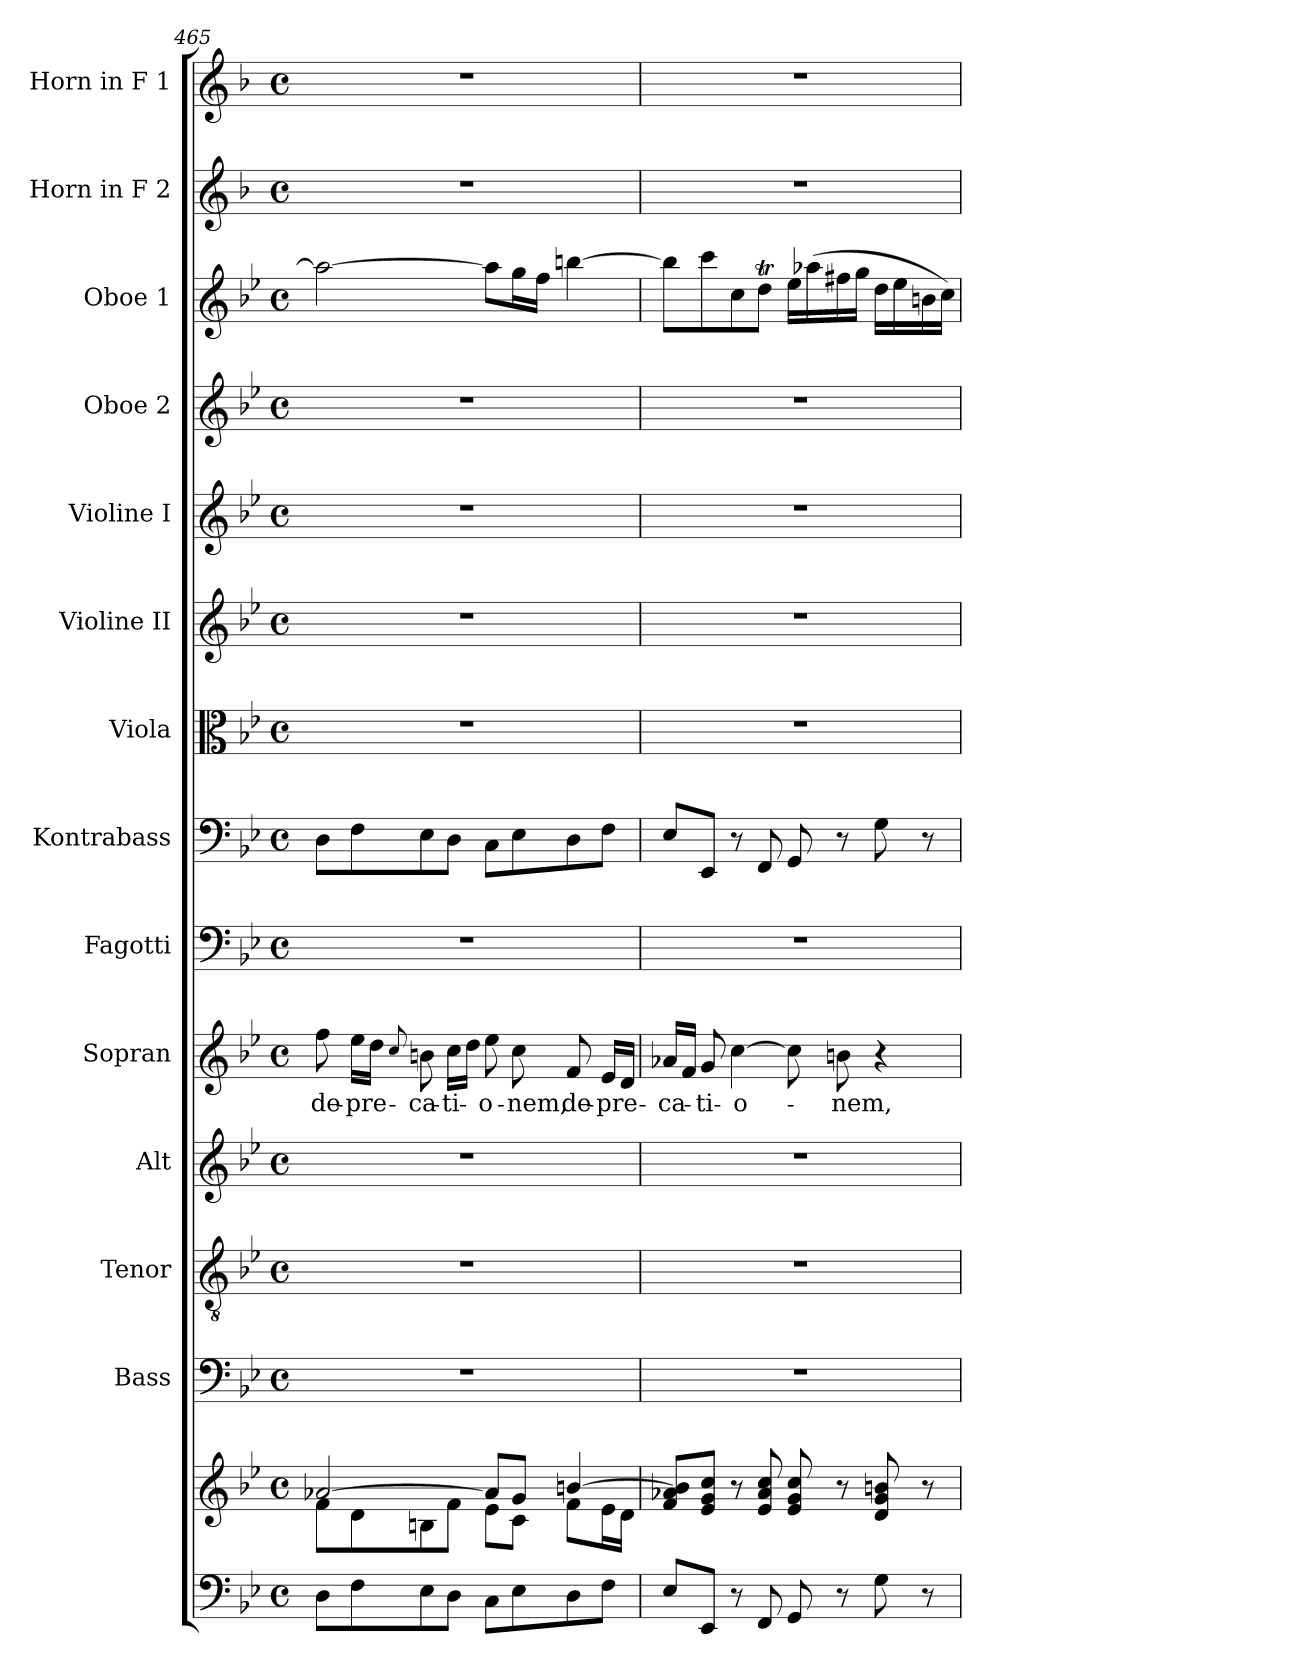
**kern	**kern	**kern	**kern	**kern	**kern	**text	**kern	**kern	**kern	**kern	**kern	**kern	**kern	**kern	**kern
*part14	*part14	*part13	*part12	*part11	*part10	*part10	*part9	*part8	*part7	*part6	*part5	*part4	*part3	*part2	*part1
*staff15	*staff14	*staff13	*staff12	*staff11	*staff10	*staff10	*staff9	*staff8	*staff7	*staff6	*staff5	*staff4	*staff3	*staff2	*staff1
*	*	*I"Bass	*I"Tenor	*I"Alt	*I"Sopran	*	*I"Fagotti	*I"Kontrabass	*I"Viola	*I"Violine II	*I"Violine I	*I"Oboe 2	*I"Oboe 1	*I"Horn in F 2	*I"Horn in F 1
*	*	*I'B.	*I'T.	*I'A.	*I'S.	*	*I'Fg.	*I'Kb.	*I'Vla.	*I'Vl. II	*I'Vl. I	*I'Ob. 2	*I'Ob. 1	*	*
!!LO:PB:g=z
*clefF4	*clefG2	*clefF4	*clefGv2	*clefG2	*clefG2	*	*clefF4	*clefF4	*clefC3	*clefG2	*clefG2	*clefG2	*clefG2	*clefG2	*clefG2
*	*	*	*	*	*	*	*	*ITrd7c12	*	*	*	*	*	*ITrd4c7	*ITrd4c7
*k[b-e-]	*k[b-e-]	*k[b-e-]	*k[b-e-]	*k[b-e-]	*k[b-e-]	*	*k[b-e-]	*k[b-e-]	*k[b-e-]	*k[b-e-]	*k[b-e-]	*k[b-e-]	*k[b-e-]	*k[b-e-]	*k[b-e-]
*B-:	*B-:	*B-:	*B-:	*B-:	*B-:	*	*B-:	*B-:	*B-:	*B-:	*B-:	*B-:	*B-:	*B-:	*B-:
*M4/4	*M4/4	*M4/4	*M4/4	*M4/4	*M4/4	*	*M4/4	*M4/4	*M4/4	*M4/4	*M4/4	*M4/4	*M4/4	*M4/4	*M4/4
*met(c)	*met(c)	*met(c)	*met(c)	*met(c)	*met(c)	*	*met(c)	*met(c)	*met(c)	*met(c)	*met(c)	*met(c)	*met(c)	*met(c)	*met(c)
=465	=465	=465	=465	=465	=465	=465	=465	=465	=465	=465	=465	=465	=465	=465	=465
*	*^	*	*	*	*	*	*	*	*	*	*	*	*	*	*
!	!	!	!	!	!	!	!LO:LY:b	!	!	!	!	!	!	!	!	!
8D\L	[>2a-X/	8f\L	1r	1r	1r	8ff\	de-	1r	8DD\L	1r	1r	1r	1r	2aa-\_	1r	1r
!	!	!	!	!	!	!	!LO:LY:b	!	!	!	!	!	!	!	!	!
8F\	.	8d\	.	.	.	16ee-\LL	-pre-	.	8FF\	.	.	.	.	.	.	.
.	.	.	.	.	.	16dd\JJ	.	.	.	.	.	.	.	.	.	.
.	.	.	.	.	.	8qqcc/	.	.	.	.	.	.	.	.	.	.
!	!	!	!	!	!	!	!LO:LY:b	!	!	!	!	!	!	!	!	!
8E-\	.	8Bn\	.	.	.	8bn\	-ca-	.	8EE-\	.	.	.	.	.	.	.
!	!	!	!	!	!	!	!LO:LY:b	!	!	!	!	!	!	!	!	!
8D\J	.	8f\J	.	.	.	16cc\LL	-ti-	.	8DD\J	.	.	.	.	.	.	.
.	.	.	.	.	.	16dd\JJ	.	.	.	.	.	.	.	.	.	.
!	!	!	!	!	!	!	!LO:LY:b	!	!	!	!	!	!	!	!	!
8C\L	8a-/L]	8e-\L	.	.	.	8ee-\	-o-	.	8CC\L	.	.	.	.	8aa-\L]	.	.
!	!	!	!	!	!	!	!LO:LY:b	!	!	!	!	!	!	!	!	!
8E-\	8g/J	8c\J	.	.	.	8cc\	-nem,	.	8EE-\	.	.	.	.	16gg\L	.	.
.	.	.	.	.	.	.	.	.	.	.	.	.	.	16ff\JJ	.	.
!	!	!	!	!	!	!	!LO:LY:b	!	!	!	!	!	!	!	!	!
8D\	[>4bn/	8f\L	.	.	.	8f/	de-	.	8DD\	.	.	.	.	[4bbn\	.	.
!	!	!	!	!	!	!	!LO:LY:b	!	!	!	!	!	!	!	!	!
8F\J	.	16e-\L	.	.	.	16e-/LL	-pre-	.	8FF\J	.	.	.	.	.	.	.
.	.	16d\JJ	.	.	.	16d/JJ	.	.	.	.	.	.	.	.	.	.
=466	=466	=466	=466	=466	=466	=466	=466	=466	=466	=466	=466	=466	=466	=466	=466	=466
!	!	!	!	!	!	!	!LO:LY:b	!	!	!	!	!	!	!	!	!
*	*v	*v	*	*	*	*	*	*	*	*	*	*	*	*	*	*
8E-/L	8f/ 8a-X/ 8b/]L	1r	1r	1r	16a-X/LL	-ca-	1r	8EE-/L	1r	1r	1r	1r	8bb\L]	1r	1r
.	.	.	.	.	16f/JJ	.	.	.	.	.	.	.	.	.	.
!	!	!	!	!	!	!LO:LY:b	!	!	!	!	!	!	!	!	!
8EE-/J	8e-/ 8g/ 8cc/J	.	.	.	8g/	-ti-	.	8EEE-/J	.	.	.	.	8ccc\	.	.
!	!	!	!	!	!	!LO:LY:b	!	!	!	!	!	!	!	!	!
8r	8r	.	.	.	[4cc\	-o-	.	8r	.	.	.	.	8cc\	.	.
8FF/	8e-/ 8a-/ 8cc/	.	.	.	.	.	.	8FFF/	.	.	.	.	8ddt\J	.	.
8GG/	8e-/ 8g/ 8cc/	.	.	.	8cc\]	.	.	8GGG/	.	.	.	.	16ee-\LL	.	.
.	.	.	.	.	.	.	.	.	.	.	.	.	(>16aa-X\	.	.
!	!	!	!	!	!	!LO:LY:b	!	!	!	!	!	!	!	!	!
8r	8r	.	.	.	8bn\	-nem,	.	8r	.	.	.	.	16ff#X\	.	.
.	.	.	.	.	.	.	.	.	.	.	.	.	16gg\JJ	.	.
8G\	8d/ 8g/ 8bn/	.	.	.	4r	.	.	8GG\	.	.	.	.	16dd\LL	.	.
.	.	.	.	.	.	.	.	.	.	.	.	.	16ee-\	.	.
8r	8r	.	.	.	.	.	.	8r	.	.	.	.	16bn\	.	.
.	.	.	.	.	.	.	.	.	.	.	.	.	16cc\JJ)	.	.
=	=	=	=	=	=	=	=	=	=	=	=	=	=	=	=
*-	*-	*-	*-	*-	*-	*-	*-	*-	*-	*-	*-	*-	*-	*-	*-
